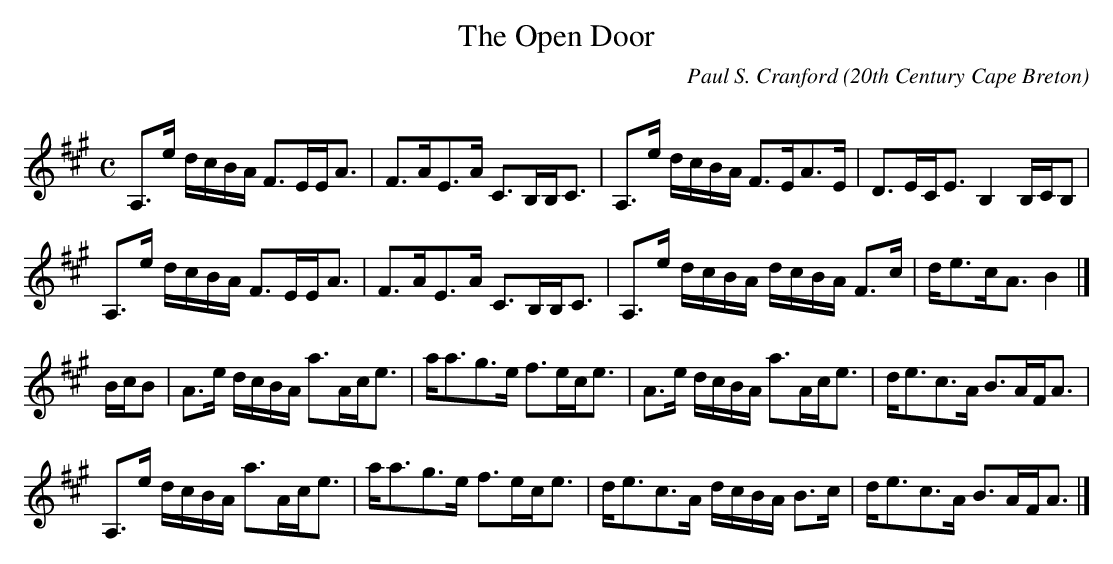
X:1
T:The Open Door
C:Paul S. Cranford
O:20th Century Cape Breton
Q:288
L:1/8
M:C
K:A
A,>e d/c/B/A/ F>EE<A|F>AE>A C>B,B,<C|A,>e d/c/B/A/ F>EA>E|D>EC<E B,2 B,/C/B,=
|!
A,>e d/c/B/A/ F>EE<A|F>AE>A C>B,B,<C|A,>e d/c/B/A/ d/c/B/A/ F>c|d<ec<A B2|]!
B/c/B|A>e d/c/B/A/ a>Ac<e|a<ag>e f>ec<e|A>e d/c/B/A/ a>Ac<e|d<ec>A B>AF<A|!
A,>e d/c/B/A/ a>Ac<e|a<ag>e f>ec<e|d<ec>A d/c/B/A/ B>c|d<ec>A B>AF<A|]!
